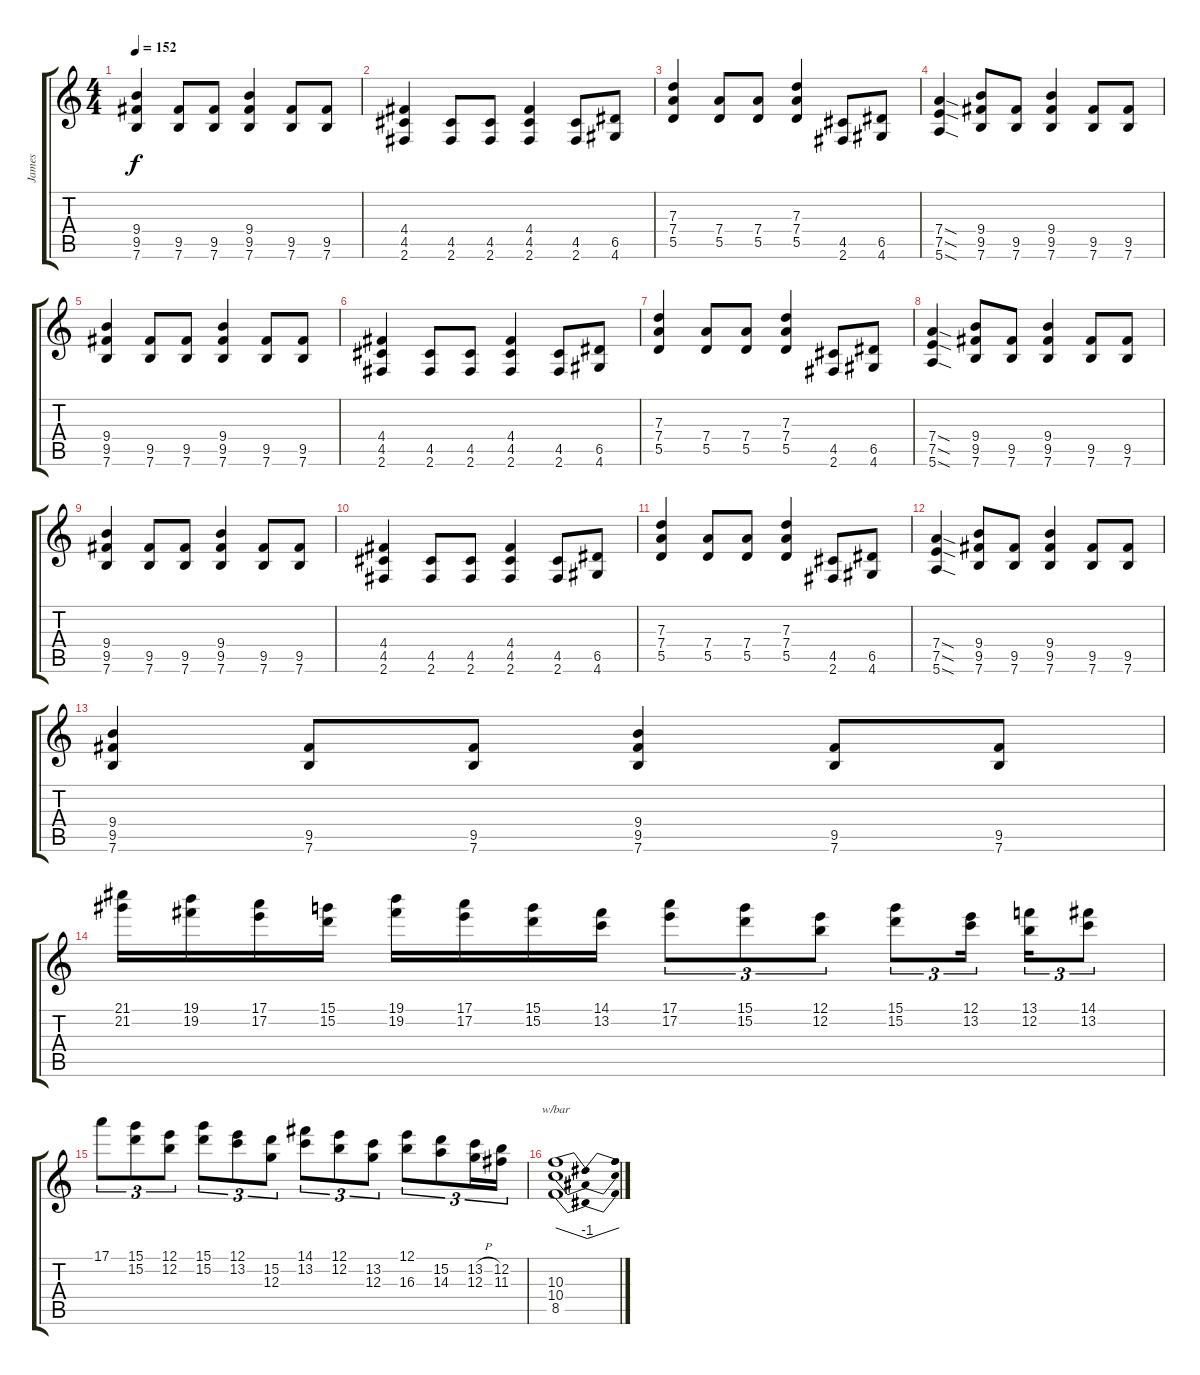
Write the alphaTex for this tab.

\track ("James" "James") {instrument distortionguitar}
\staff {score tabs}
\tuning (E4 B3 G3 D3 A2 E2) {hide}
\ts (4 4)
\tempo 152
\clef g2
\ks c
(9.4 9.5 7.6).4{dy f} (9.5 7.6).8 (9.5 7.6).8 (9.4 9.5 7.6).4 (9.5 7.6).8 (9.5 7.6).8 |
(4.4 4.5 2.6).4 (4.5 2.6).8 (4.5 2.6).8 (4.4 4.5 2.6).4 (4.5 2.6).8 (6.5 4.6).8 |
(7.3 7.4 5.5).4 (7.4 5.5).8 (7.4 5.5).8 (7.3 7.4 5.5).4 (4.5 2.6).8 (6.5 4.6).8 |
(7.4{sod} 7.5{sod} 5.6{sod}).4 (9.4 9.5 7.6).8 (9.5 7.6).8 (9.4 9.5 7.6).4 (9.5 7.6).8 (9.5 7.6).8 |
(9.4 9.5 7.6).4 (9.5 7.6).8 (9.5 7.6).8 (9.4 9.5 7.6).4 (9.5 7.6).8 (9.5 7.6).8 |
(4.4 4.5 2.6).4 (4.5 2.6).8 (4.5 2.6).8 (4.4 4.5 2.6).4 (4.5 2.6).8 (6.5 4.6).8 |
(7.3 7.4 5.5).4 (7.4 5.5).8 (7.4 5.5).8 (7.3 7.4 5.5).4 (4.5 2.6).8 (6.5 4.6).8 |
(7.4{sod} 7.5{sod} 5.6{sod}).4 (9.4 9.5 7.6).8 (9.5 7.6).8 (9.4 9.5 7.6).4 (9.5 7.6).8 (9.5 7.6).8 |
(9.4 9.5 7.6).4 (9.5 7.6).8 (9.5 7.6).8 (9.4 9.5 7.6).4 (9.5 7.6).8 (9.5 7.6).8 |
(4.4 4.5 2.6).4 (4.5 2.6).8 (4.5 2.6).8 (4.4 4.5 2.6).4 (4.5 2.6).8 (6.5 4.6).8 |
(7.3 7.4 5.5).4 (7.4 5.5).8 (7.4 5.5).8 (7.3 7.4 5.5).4 (4.5 2.6).8 (6.5 4.6).8 |
(7.4{sod} 7.5{sod} 5.6{sod}).4 (9.4 9.5 7.6).8 (9.5 7.6).8 (9.4 9.5 7.6).4 (9.5 7.6).8 (9.5 7.6).8 |
(9.4 9.5 7.6).4 (9.5 7.6).8 (9.5 7.6).8 (9.4 9.5 7.6).4 (9.5 7.6).8 (9.5 7.6).8 |
(21.1 21.2).16{volume 14 balance 16} (19.1 19.2).16 (17.1 17.2).16 (15.1 15.2).16 (19.1 19.2).16 (17.1 17.2).16 (15.1 15.2).16 (14.1 13.2).16 (17.1 17.2).8{tu (3 2)} (15.1 15.2).8{tu (3 2)} (12.1 12.2).8{tu (3 2)} (15.1 15.2).8{tu (3 2)} (12.1 13.2).16{tu (3 2) beam splitsecondary} (13.1 12.2).16{tu (3 2)} (14.1 13.2).8{tu (3 2)} |
17.1.8{tu (3 2)} (15.1 15.2).8{tu (3 2)} (12.1 12.2).8{tu (3 2)} (15.1 15.2).8{tu (3 2)} (12.1 13.2).8{tu (3 2)} (15.2 12.3).8{tu (3 2)} (14.1 13.2).8{tu (3 2)} (12.1 12.2).8{tu (3 2)} (13.2 12.3).8{tu (3 2)} (12.1 16.3).8{tu (3 2)} (15.2 14.3).8{tu (3 2)} (13.2{h} 12.3{h}).16{tu (3 2)} (12.2 11.3).16{tu (3 2)} |
(10.3 10.4 8.5).1{tbe (dip default 0 0 30 -4 60 0)}
